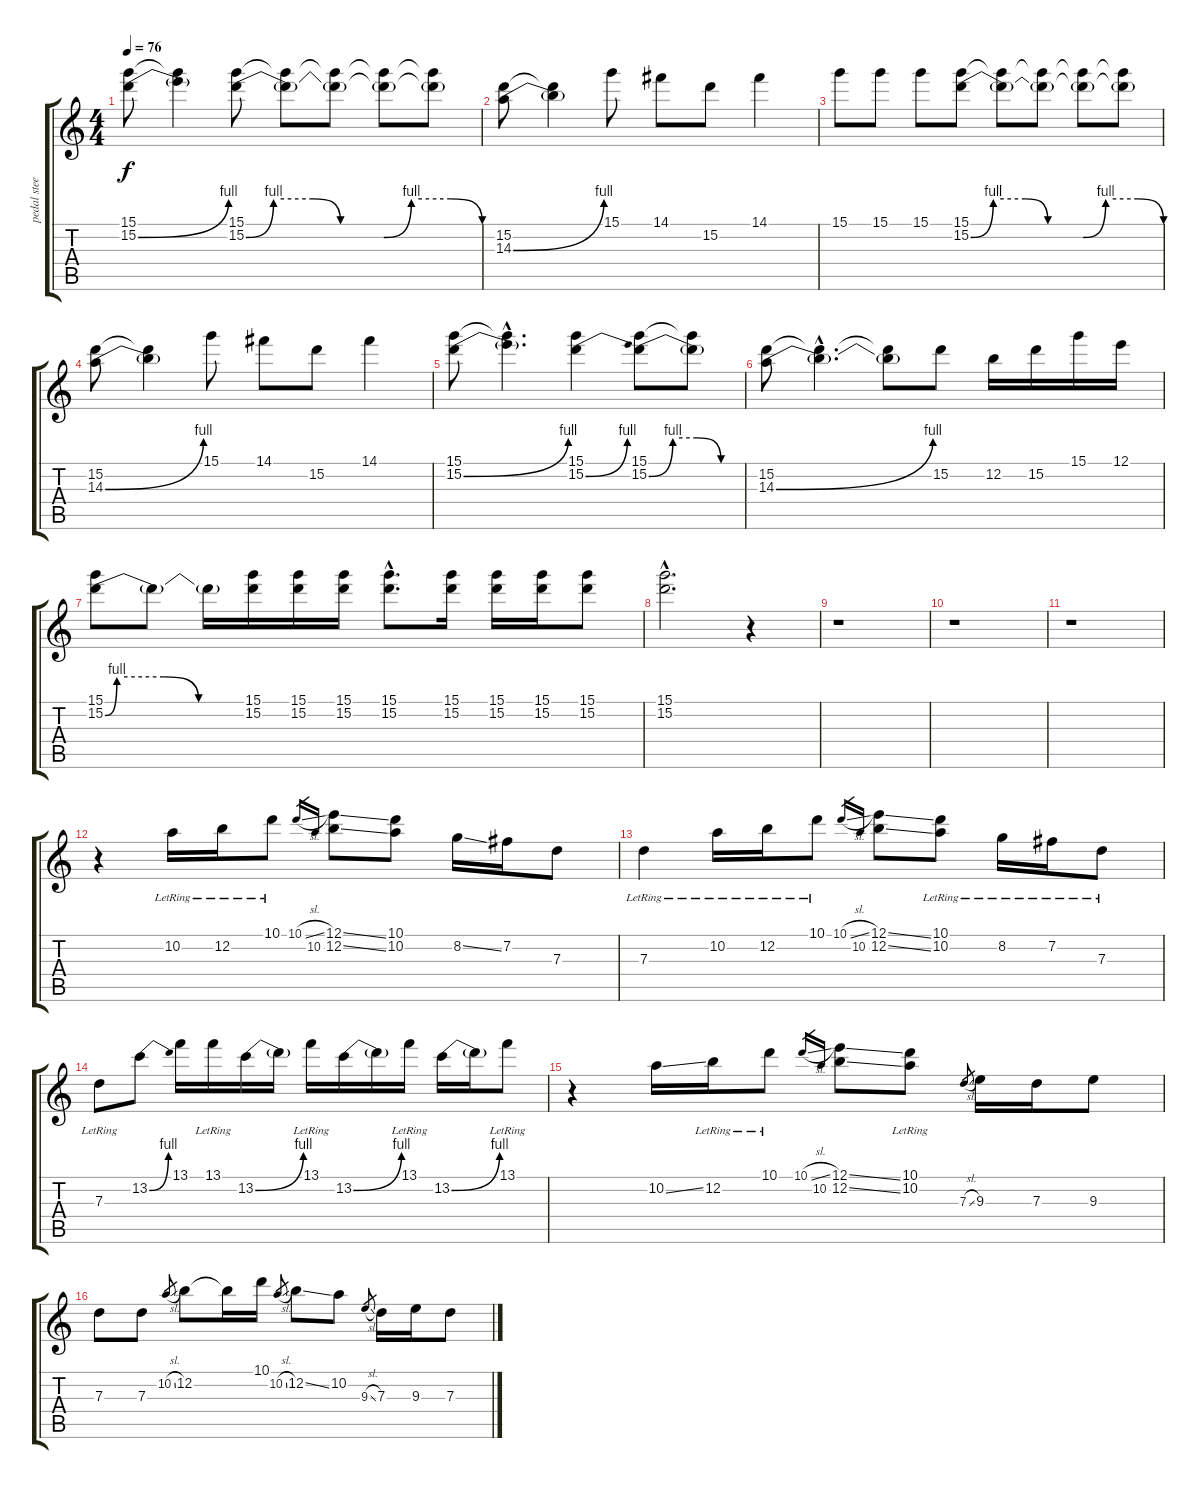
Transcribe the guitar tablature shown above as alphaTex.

\track ("pedal steel guitar" "pedal stee") {instrument electricguitarjazz}
\staff {score tabs}
\tuning (E4 B3 G3 D3 A2 E2) {hide}
\ts (4 4)
\tempo 76
\clef g2
\ks c
(15.1 15.2{be (bend 0 0 60 4)}).8{dy f} (15.1{t} 15.2{t}).4 (15.1 15.2{be (custom 0 0 7 4 17 4 24 0 35 0 42 4 52 4 60 0)}).8 (15.1{t} 15.2{t}).8 (15.1{t} 15.2{t}).8 (15.1{t} 15.2{t}).8 (15.1{t} 15.2{t}).8 |
(15.2 14.3{be (bend 0 0 60 4)}).8 (15.2{t} 14.3{t}).4 15.1.8 14.1.8 15.2.8 14.1.4 |
15.1.8 15.1.8 15.1.8 (15.1 15.2{be (custom 0 0 7 4 17 4 24 0 35 0 42 4 52 4 60 0)}).8 (15.1{t} 15.2{t}).8 (15.1{t} 15.2{t}).8 (15.1{t} 15.2{t}).8 (15.1{t} 15.2{t}).8 |
(15.2 14.3{be (bend 0 0 60 4)}).8 (15.2{t} 14.3{t}).4 15.1.8 14.1.8 15.2.8 14.1.4 |
(15.1 15.2{be (bend 0 0 60 4)}).8 (15.1{hac t} 15.2{hac t}).4{d} (15.1 15.2{be (bend 0 0 60 4)}).4 (15.1 15.2{be (custom 0 0 15 4 30 4 45 0 60 0)}).8 (15.1{t} 15.2{t}).8 |
(15.2 14.3{be (bend 0 0 60 4)}).8 (15.2{hac t} 14.3{hac t}).4{d} (15.2{t} 14.3{t}).8 15.2.8 12.2.16 15.2.16 15.1.16 12.1.16 |
(15.1 15.2{be (custom 0 0 5 4 25 4 40 0 60 0)}).8 15.2{t}.8 15.2{t}.16 (15.1 15.2).16 (15.1 15.2).16 (15.1 15.2).16 (15.1{hac} 15.2{hac}).8{d} (15.1 15.2).16 (15.1 15.2).16 (15.1 15.2).16 (15.1 15.2).8 |
(15.1{hac} 15.2{hac}).2{d} r.4 |
r.1 |
r.1 |
r.1 |
r.4 10.2{lr}.16 12.2{lr}.16 10.1{lr}.8 10.1{sl}.16{gr} 10.2.16{gr} (12.1{ss} 12.2{ss}).8 (10.1 10.2).8 8.2{ss}.16 7.2.16 7.3.8 |
7.3{lr}.4 10.2{lr}.16 12.2{lr}.16 10.1{lr}.8 10.1{sl}.16{gr} 10.2.16{gr} (12.1{ss} 12.2{ss}).8 (10.1{lr} 10.2{lr}).8 8.2{lr}.16 7.2{lr}.16 7.3{lr}.8 |
7.3{lr}.8 13.2{be (bend 0 0 60 4)}.8 13.1.16 13.1{lr}.16 13.2{be (bend 0 0 60 4)}.16 13.2{t}.16 13.1{lr}.16 13.2{be (bend 0 0 60 4)}.16 13.2{t}.16 13.1{lr}.16 13.2{be (bend 0 0 60 4)}.16 13.2{t}.16 13.1{lr}.8 |
r.4 10.2{ss}.16 12.2{lr}.16 10.1{lr}.8 10.1{sl}.16{gr} 10.2.16{gr} (12.1{ss} 12.2{ss}).8 (10.1{lr} 10.2{lr}).8 7.3{sl}.8{gr} 9.3.16 7.3.16 9.3.8 |
7.3.8 7.3.8 10.2{sl}.8{gr} 12.2.8 12.2{t}.16 10.1.16 10.2{sl}.8{gr} 12.2{ss}.8 10.2.8 9.3{sl}.8{gr} 7.3.16 9.3.16 7.3.8
